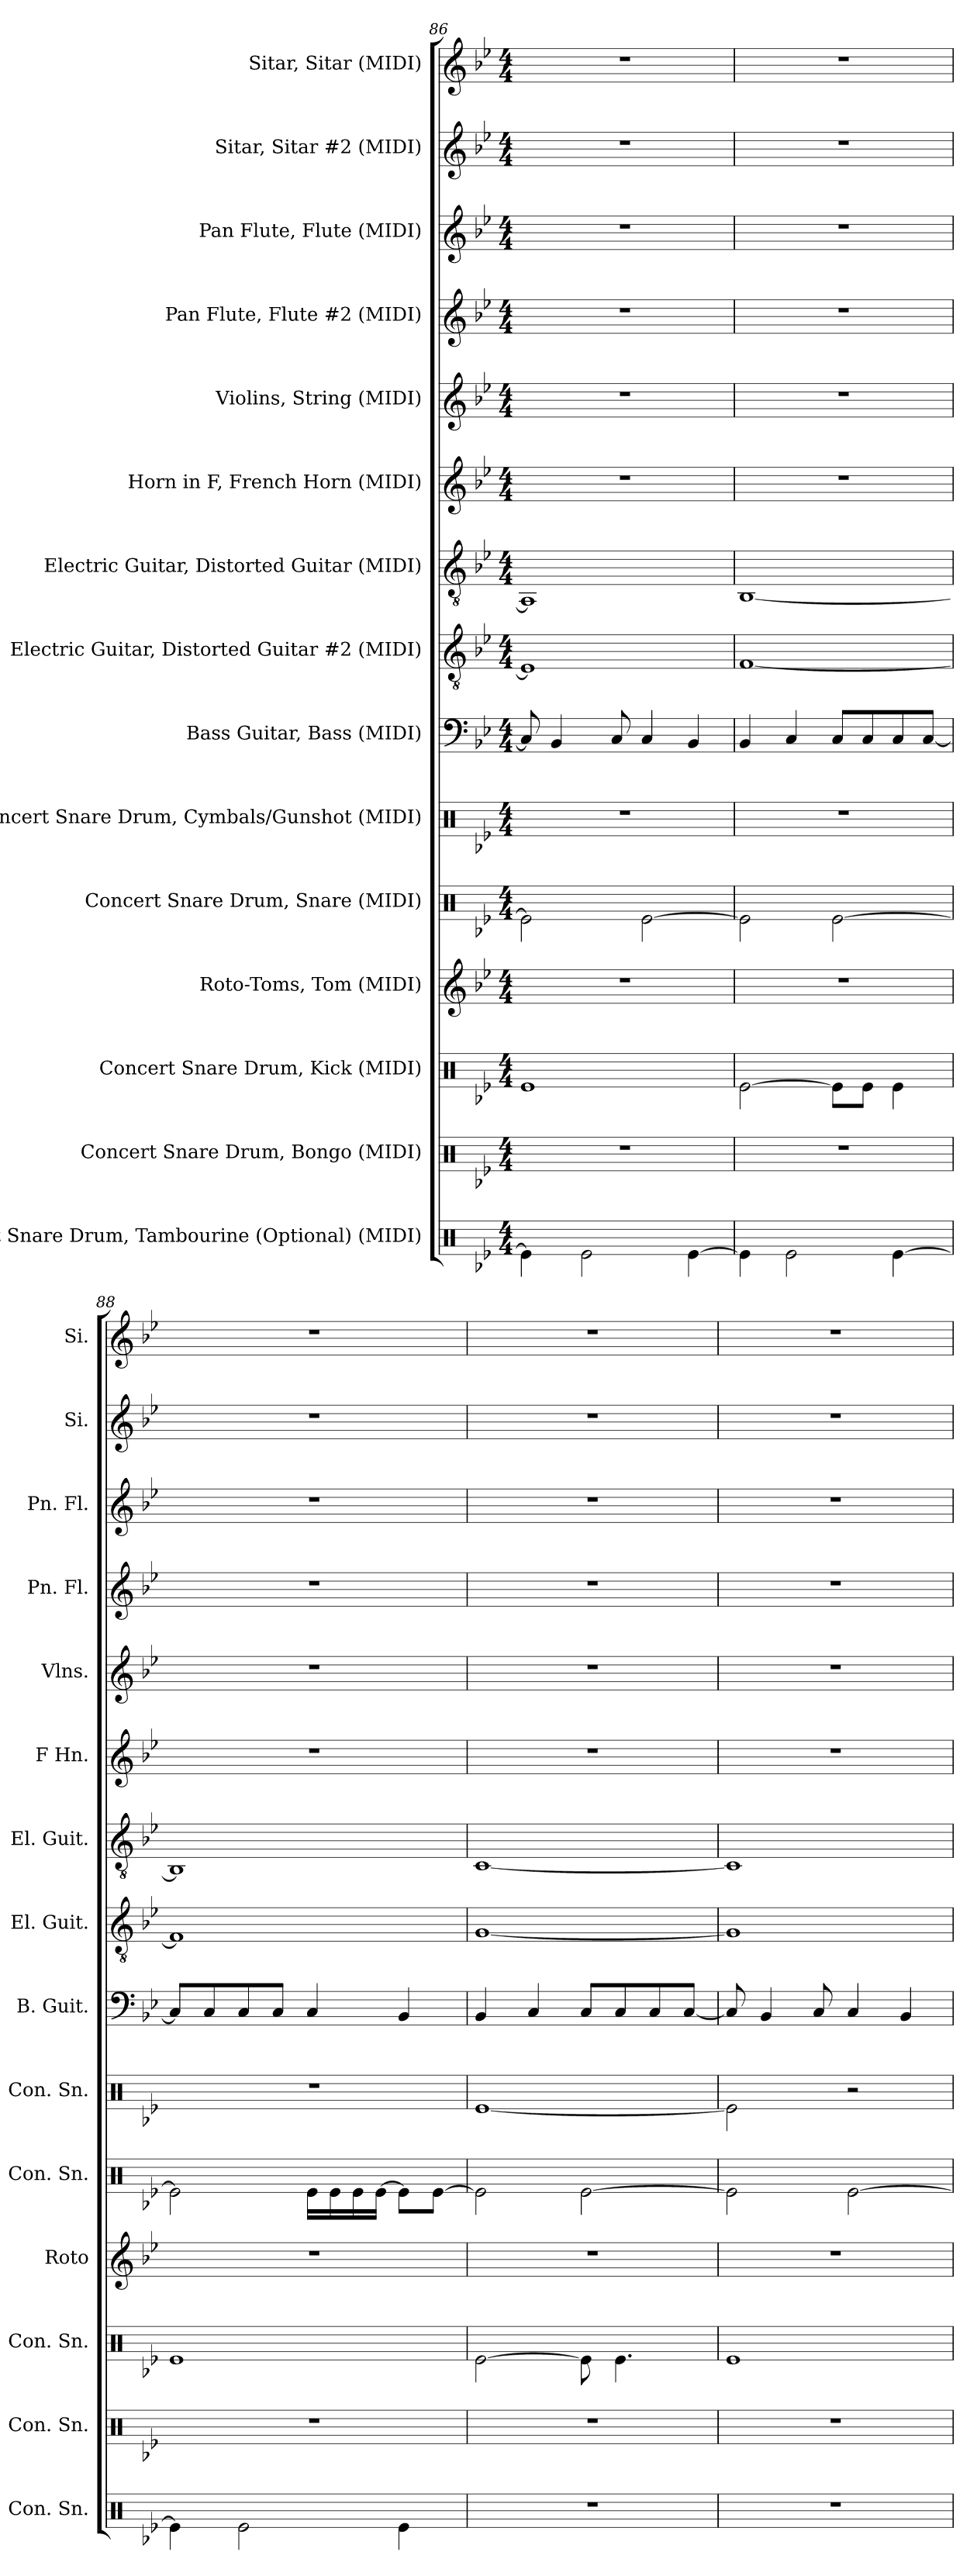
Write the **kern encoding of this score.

**kern	**kern	**kern	**kern	**kern	**kern	**kern	**kern	**kern	**kern	**kern	**kern	**kern	**kern	**kern
*part15	*part14	*part13	*part12	*part11	*part10	*part9	*part8	*part7	*part6	*part5	*part4	*part3	*part2	*part1
*staff15	*staff14	*staff13	*staff12	*staff11	*staff10	*staff9	*staff8	*staff7	*staff6	*staff5	*staff4	*staff3	*staff2	*staff1
*I"Concert Snare Drum, Tambourine (Optional) (MIDI)	*I"Concert Snare Drum, Bongo (MIDI)	*I"Concert Snare Drum, Kick (MIDI)	*I"Roto-Toms, Tom (MIDI)	*I"Concert Snare Drum, Snare (MIDI)	*I"Concert Snare Drum, Cymbals/Gunshot (MIDI)	*I"Bass Guitar, Bass (MIDI)	*I"Electric Guitar, Distorted Guitar #2 (MIDI)	*I"Electric Guitar, Distorted Guitar (MIDI)	*I"Horn in F, French Horn (MIDI)	*I"Violins, String (MIDI)	*I"Pan Flute, Flute #2 (MIDI)	*I"Pan Flute, Flute (MIDI)	*I"Sitar, Sitar #2 (MIDI)	*I"Sitar, Sitar (MIDI)
*I'Con. Sn.	*I'Con. Sn.	*I'Con. Sn.	*I'Roto	*I'Con. Sn.	*I'Con. Sn.	*I'B. Guit.	*I'El. Guit.	*I'El. Guit.	*I'F Hn.	*I'Vlns.	*I'Pn. Fl.	*I'Pn. Fl.	*I'Si.	*I'Si.
*clefX	*clefX	*clefX	*clefG2	*clefX	*clefX	*clefF4	*clefGv2	*clefGv2	*clefG2	*clefG2	*clefG2	*clefG2	*clefG2	*clefG2
*	*	*	*	*	*	*ITrd7c12	*	*	*ITrd4c7	*	*	*	*	*
*k[b-e-]	*k[b-e-]	*k[b-e-]	*k[b-e-]	*k[b-e-]	*k[b-e-]	*k[b-e-]	*k[b-e-]	*k[b-e-]	*k[b-e-a-]	*k[b-e-]	*k[b-e-]	*k[b-e-]	*k[b-e-]	*k[b-e-]
*M4/4	*M4/4	*M4/4	*M4/4	*M4/4	*M4/4	*M4/4	*M4/4	*M4/4	*M4/4	*M4/4	*M4/4	*M4/4	*M4/4	*M4/4
=86	=86	=86	=86	=86	=86	=86	=86	=86	=86	=86	=86	=86	=86	=86
4Re\]	1r	1Re	1r	2Re\]	1r	8CC/]	1E-]	1AA-]	1r	1r	1r	1r	1r	1r
.	.	.	.	.	.	4BBB-/	.	.	.	.	.	.	.	.
2Re\	.	.	.	.	.	.	.	.	.	.	.	.	.	.
.	.	.	.	.	.	8CC/	.	.	.	.	.	.	.	.
.	.	.	.	[2Re\	.	4CC/	.	.	.	.	.	.	.	.
[4Re\	.	.	.	.	.	4BBB-/	.	.	.	.	.	.	.	.
=87	=87	=87	=87	=87	=87	=87	=87	=87	=87	=87	=87	=87	=87	=87
4Re\]	1r	[2Re\	1r	2Re\]	1r	4BBB-/	[1F	[1BB-	1r	1r	1r	1r	1r	1r
2Re\	.	.	.	.	.	4CC/	.	.	.	.	.	.	.	.
.	.	8Re\L]	.	[2Re\	.	8CC/L	.	.	.	.	.	.	.	.
.	.	8Re\J	.	.	.	8CC/	.	.	.	.	.	.	.	.
[4Re\	.	4Re\	.	.	.	8CC/	.	.	.	.	.	.	.	.
.	.	.	.	.	.	[8CC/J	.	.	.	.	.	.	.	.
=88	=88	=88	=88	=88	=88	=88	=88	=88	=88	=88	=88	=88	=88	=88
4Re\]	1r	1Re	1r	2Re\]	1r	8CC/L]	1F]	1BB-]	1r	1r	1r	1r	1r	1r
.	.	.	.	.	.	8CC/	.	.	.	.	.	.	.	.
2Re\	.	.	.	.	.	8CC/	.	.	.	.	.	.	.	.
.	.	.	.	.	.	8CC/J	.	.	.	.	.	.	.	.
.	.	.	.	16Re\LL	.	4CC/	.	.	.	.	.	.	.	.
.	.	.	.	16Re\	.	.	.	.	.	.	.	.	.	.
.	.	.	.	16Re\	.	.	.	.	.	.	.	.	.	.
.	.	.	.	[16Re\JJ	.	.	.	.	.	.	.	.	.	.
4Re\	.	.	.	8Re\L]	.	4BBB-/	.	.	.	.	.	.	.	.
.	.	.	.	[8Re\J	.	.	.	.	.	.	.	.	.	.
!!LO:PB:g=z
=89	=89	=89	=89	=89	=89	=89	=89	=89	=89	=89	=89	=89	=89	=89
1r	1r	[2Re\	1r	2Re\]	[1Re	4BBB-/	[1G	[1C	1r	1r	1r	1r	1r	1r
.	.	.	.	.	.	4CC/	.	.	.	.	.	.	.	.
.	.	8Re\]	.	[2Re\	.	8CC/L	.	.	.	.	.	.	.	.
.	.	4.Re\	.	.	.	8CC/	.	.	.	.	.	.	.	.
.	.	.	.	.	.	8CC/	.	.	.	.	.	.	.	.
.	.	.	.	.	.	[8CC/J	.	.	.	.	.	.	.	.
=90	=90	=90	=90	=90	=90	=90	=90	=90	=90	=90	=90	=90	=90	=90
1r	1r	1Re	1r	2Re\]	2Re\]	8CC/]	1G]	1C]	1r	1r	1r	1r	1r	1r
.	.	.	.	.	.	4BBB-/	.	.	.	.	.	.	.	.
.	.	.	.	.	.	8CC/	.	.	.	.	.	.	.	.
.	.	.	.	[2Re\	2r	4CC/	.	.	.	.	.	.	.	.
.	.	.	.	.	.	4BBB-/	.	.	.	.	.	.	.	.
=	=	=	=	=	=	=	=	=	=	=	=	=	=	=
*-	*-	*-	*-	*-	*-	*-	*-	*-	*-	*-	*-	*-	*-	*-
